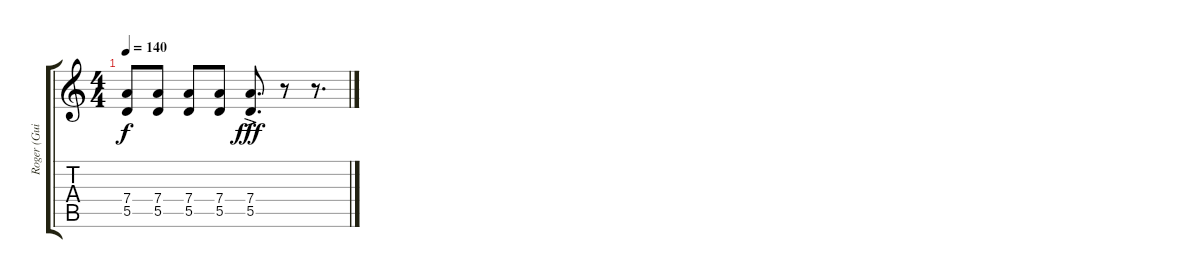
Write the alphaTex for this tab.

\track ("Roger (Guitar)" "Roger (Gui") {instrument distortionguitar}
\staff {score tabs}
\tuning (E4 B3 G3 D3 A2 E2) {hide}
\ts (4 4)
\tempo 140
\clef g2
\ks c
(7.4 5.5).8{dy f} (7.4 5.5).8 (7.4 5.5).8 (7.4 5.5).8 (7.4{ac} 5.5{ac}).8{d dy fff} r.8 r.8{d}
